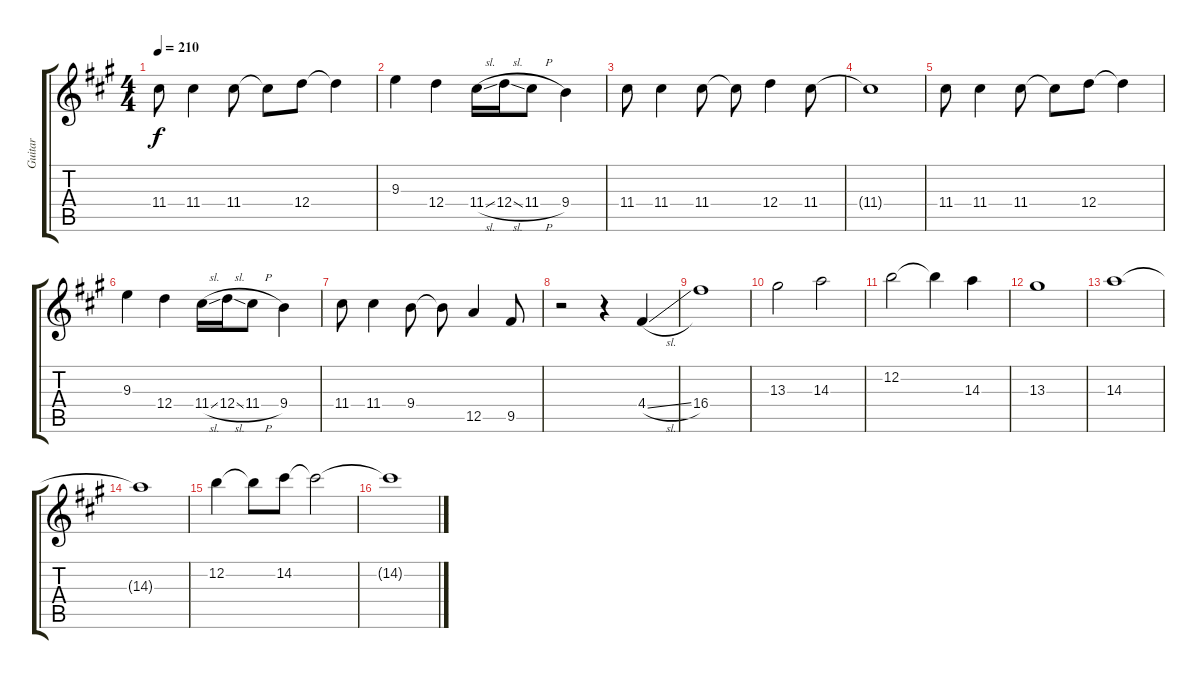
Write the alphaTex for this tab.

\track ("Guitar" "Guitar") {instrument distortionguitar}
\staff {score tabs}
\tuning (E4 B3 G3 D3 A2 E2) {hide}
\ts (4 4)
\tempo 210
\clef g2
\ks a
11.4.8{dy f} 11.4.4 11.4.8 11.4{t}.8 12.4.8 12.4{t}.4 |
9.3.4 12.4.4 11.4{sl}.16 12.4{sl}.16 11.4{h}.8 9.4.4 |
11.4.8 11.4.4 11.4.8 11.4{t}.8 12.4.4 11.4.8 |
11.4{t}.1 |
11.4.8 11.4.4 11.4.8 11.4{t}.8 12.4.8 12.4{t}.4 |
9.3.4 12.4.4 11.4{sl}.16 12.4{sl}.16 11.4{h}.8 9.4.4 |
11.4.8 11.4.4 9.4.8 9.4{t}.8 12.5.4 9.5.8 |
r.2 r.4 4.4{sl}.4 |
16.4.1 |
13.3.2 14.3.2 |
12.2.2 12.2{t}.4 14.3.4 |
13.3.1 |
14.3.1 |
14.3{t}.1 |
12.2.4 12.2{t}.8 14.2.8 14.2{t}.2 |
14.2{t}.1
